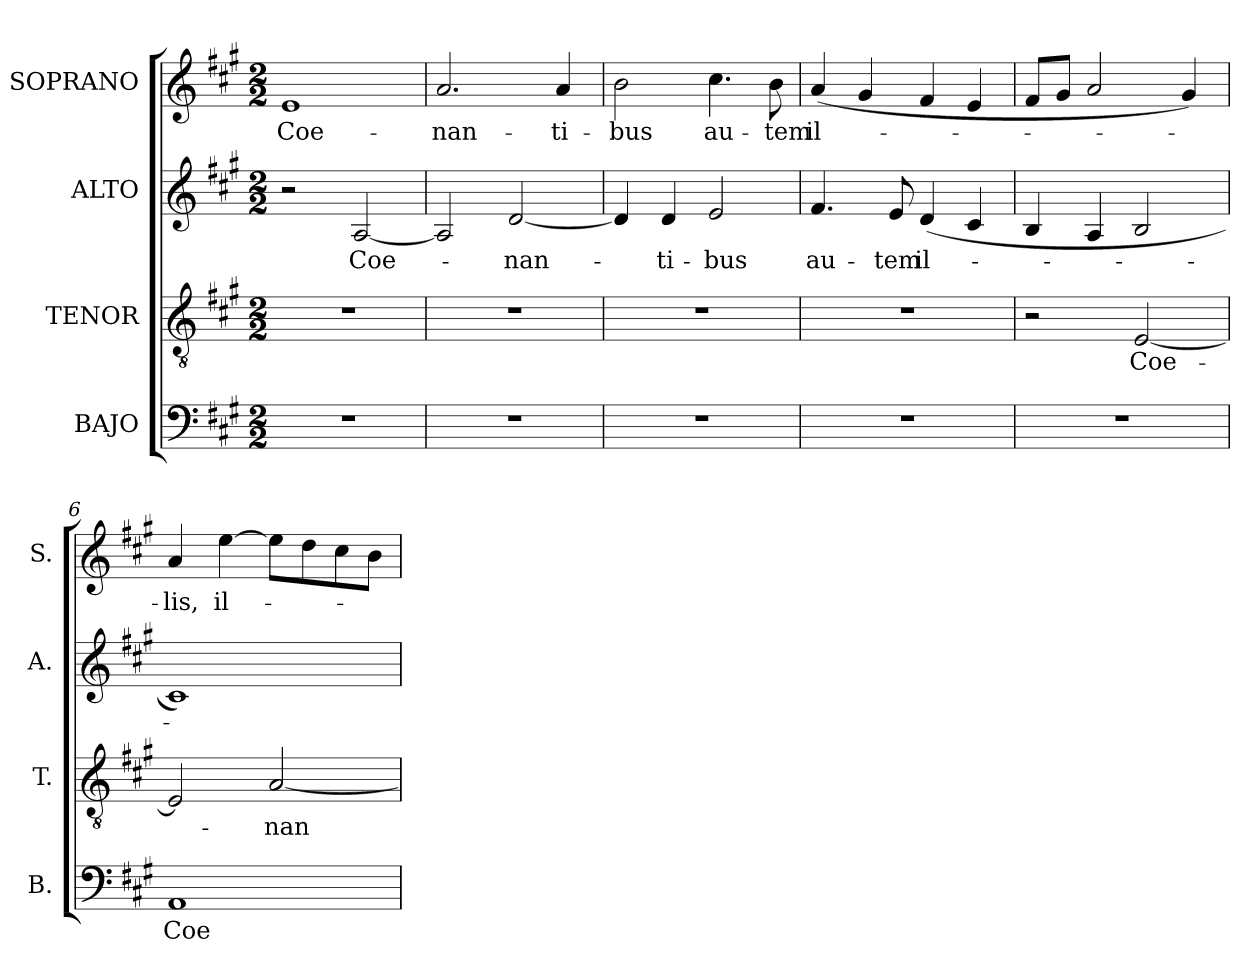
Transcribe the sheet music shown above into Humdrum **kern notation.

**kern	**text	**kern	**text	**kern	**text	**kern	**text
*part4	*part4	*part3	*part3	*part2	*part2	*part1	*part1
*staff4	*staff4	*staff3	*staff3	*staff2	*staff2	*staff1	*staff1
*I"BAJO	*	*I"TENOR	*	*I"ALTO	*	*I"SOPRANO	*
*I'B.	*	*I'T.	*	*I'A.	*	*I'S.	*
!!LO:PB:g=z
*clefF4	*	*clefGv2	*	*clefG2	*	*clefG2	*
*	*	*ITrd7c12	*	*	*	*	*
*k[f#c#g#]	*	*k[f#c#g#]	*	*k[f#c#g#]	*	*k[f#c#g#]	*
*A:	*	*A:	*	*A:	*	*A:	*
*M2/2	*	*M2/2	*	*M2/2	*	*M2/2	*
*MM100	*	*MM100	*	*MM100	*	*MM100	*
=1	=1	=1	=1	=1	=1	=1	=1
!	!	!	!	!	!	!	!LO:LY:b:color=#000000
1r	.	1r	.	2r	.	1ei	Coe-
!	!	!	!	!	!LO:LY:b:color=#000000	!	!
.	.	.	.	[2Ai/	Coe-	.	.
=2	=2	=2	=2	=2	=2	=2	=2
!	!	!	!	!	!	!	!LO:LY:b:color=#000000
1r	.	1r	.	2Ai/]	.	2.ai/	-nan-
!	!	!	!	!	!LO:LY:b:color=#000000	!	!
.	.	.	.	[2di/	-nan-	.	.
!	!	!	!	!	!	!	!LO:LY:b:color=#000000
.	.	.	.	.	.	4ai/	-ti-
=3	=3	=3	=3	=3	=3	=3	=3
!	!	!	!	!	!	!	!LO:LY:b:color=#000000
1r	.	1r	.	4di/]	.	2bi\	-bus
!	!	!	!	!	!LO:LY:b:color=#000000	!	!
.	.	.	.	4di/	-ti-	.	.
!	!	!	!	!	!LO:LY:b:color=#000000	!	!
!	!	!	!	!	!	!	!LO:LY:b:color=#000000
.	.	.	.	2ei/	-bus	4.cc#i\	au-
!	!	!	!	!	!	!	!LO:LY:b:color=#000000
.	.	.	.	.	.	8bi\	-tem
=4	=4	=4	=4	=4	=4	=4	=4
!	!	!	!	!	!LO:LY:b:color=#000000	!	!
!	!	!	!	!	!	!	!LO:LY:b:color=#000000
1r	.	1r	.	4.f#i/	au-	(4ai/	il-
.	.	.	.	.	.	4g#i/	.
!	!	!	!	!	!LO:LY:b:color=#000000	!	!
.	.	.	.	8ei/	-tem	.	.
!	!	!	!	!	!LO:LY:b:color=#000000	!	!
.	.	.	.	(4di/	il-	4f#i/	.
.	.	.	.	4c#i/	.	4ei/	.
=5	=5	=5	=5	=5	=5	=5	=5
1r	.	2r	.	4Bi/	.	8f#i/L	.
.	.	.	.	.	.	8g#i/J	.
.	.	.	.	4Ai/	.	2ai/	.
!	!	!	!LO:LY:b:color=#000000	!	!	!	!
.	.	[2EEi/	Coe-	2Bi/	.	.	.
.	.	.	.	.	.	4g#i/)	.
=6	=6	=6	=6	=6	=6	=6	=6
!	!LO:LY:b:color=#000000	!	!	!	!	!	!
!	!	!	!	!	!	!	!LO:LY:b:color=#000000
1AAi	Coe-	2EEi/]	.	1c#i)	.	4ai/	-lis,
!	!	!	!	!	!	!	!LO:LY:b:color=#000000
.	.	.	.	.	.	[4eei\	il-
!	!	!	!LO:LY:b:color=#000000	!	!	!	!
.	.	[2AAi/	-nan-	.	.	8eei\L]	.
.	.	.	.	.	.	8ddi\	.
.	.	.	.	.	.	8cc#i\	.
.	.	.	.	.	.	8bi\J	.
=	=	=	=	=	=	=	=
*-	*-	*-	*-	*-	*-	*-	*-
